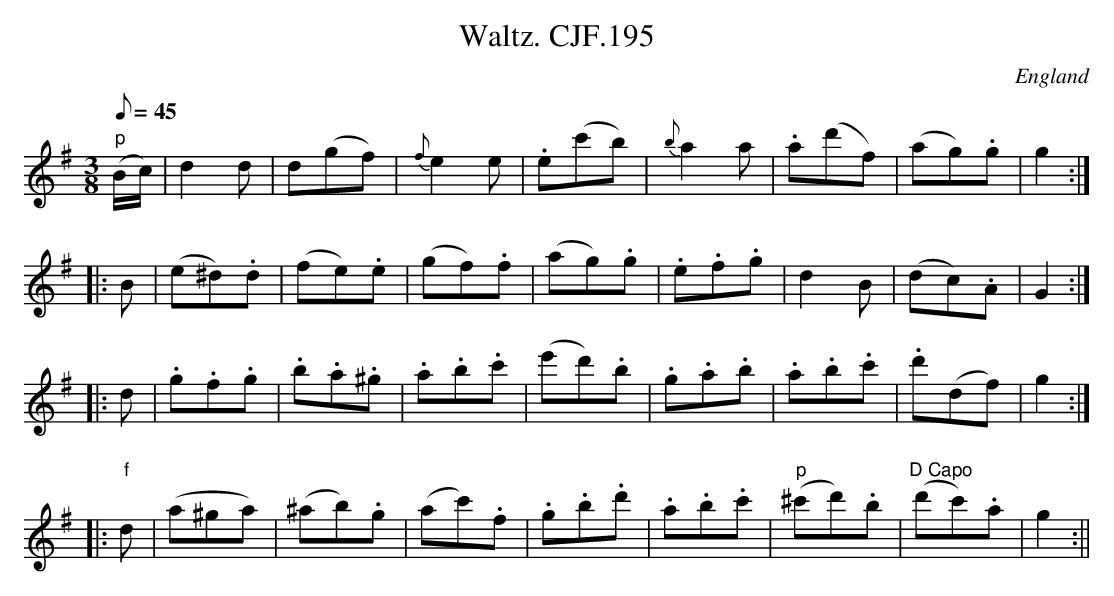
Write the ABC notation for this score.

X:1
T:Waltz. CJF.195
M:3/8
L:1/8
Q:45
O:England
K:G
"p"(B/c/)|d2d|d(gf)|{f}e2e|.e(c'b)|{b}a2a|.a(d'f)|\
(ag).g|g2:||:!B|(e^d).d|(fe).e|(gf).f|(ag).g|
.e.f.g|d2B|(dc).A|G2h:||:!d|.g.f.g|.b.a.^g|.a.b.c'|\
(e'd').b|.g.a.b|.a.b.c'|.d'(df)|g2:||:!"f"d|(a^ga)|
(^ab).g|(ac').f|.g.b.d'|.a.b.c'|"p"(^c'd').b|"D Capo"(d'c').a|g2:||
